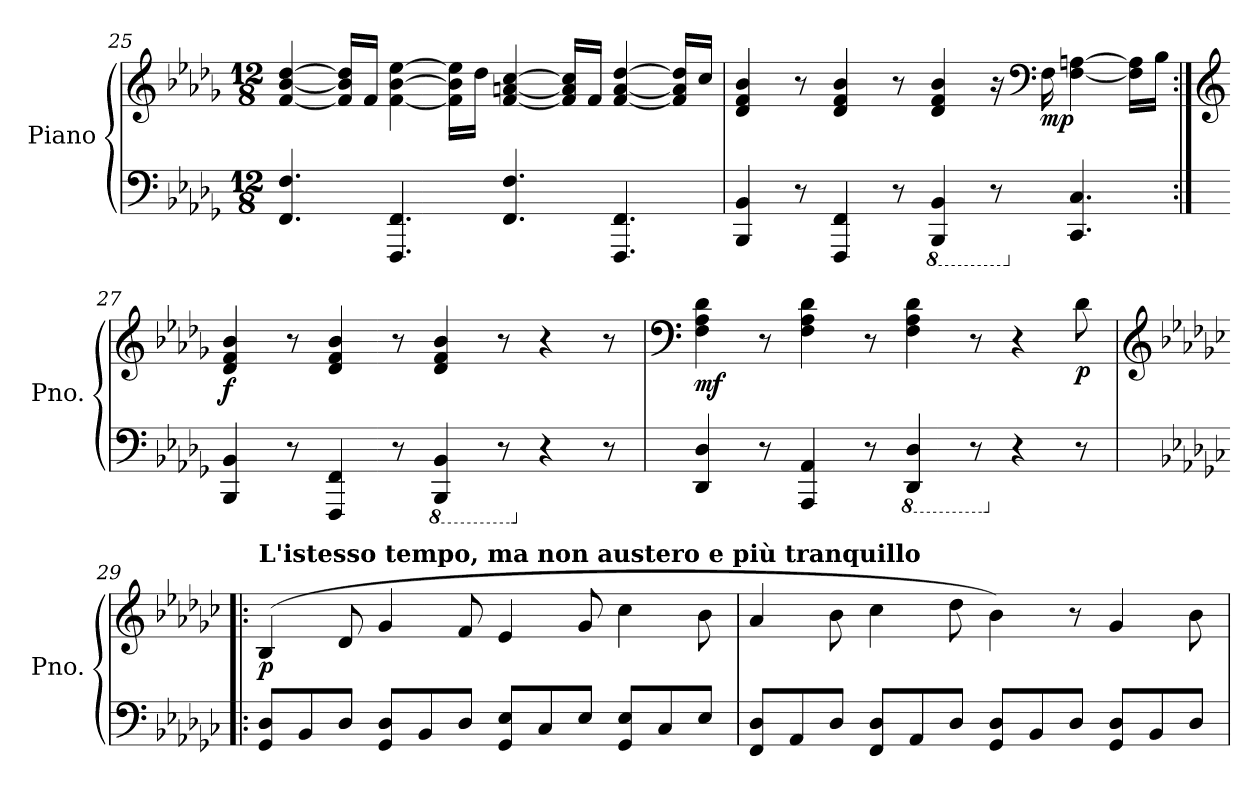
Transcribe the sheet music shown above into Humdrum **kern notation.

**kern	**kern	**dynam
*part1	*part1	*part1
*staff2	*staff1	*staff1/2
*I"Piano	*	*
*I'Pno.	*	*
*clefF4	*clefG2	*
*k[b-e-a-d-g-]	*k[b-e-a-d-g-]	*
*M12/8	*M12/8	*
=25	=25	=25
4.FF/ 4.F/	[4f/ [4b-/ [4dd-/	.
.	16f/] 16b-/] 16dd-/]LL	.
.	16f/JJ	.
4.FFF/ 4.FF/	[4f\ [4b-\ [4ee-\	.
.	16f\] 16b-\] 16ee-\]LL	.
.	16dd-\JJ	.
4.FF/ 4.F/	[4f/ [4an/ [4cc/	.
.	16f/] 16a/] 16cc/]LL	.
.	16f/JJ	.
4.FFF/ 4.FF/	[4f/ [4a/ [4dd-/	.
.	16f/] 16a/] 16dd-/]LL	.
.	16cc/JJ	.
!!LO:LB:g=z
=26	=26	=26
4BBB-/ 4BB-/	4d-/ 4f/ 4b-/	.
8r	8r	.
4FFF/ 4FF/	4d-/ 4f/ 4b-/	.
8r	8r	.
*8ba	*	*
4BBBB-/ 4BBB-/	4d-/ 4f/ 4b-/	.
8r	16r	.
*	*clefF4	*
!	!	!LO:DY:b
.	16F\	mp
*X8ba	*	*
4.CC/ 4.C/	[4F\ [4An\	.
.	16F\] 16A\]LL	.
.	16B-\JJ	.
=27:|!	=27:|!	=27:|!
*	*clefG2	*
!	!	!LO:DY:b
4BBB-/ 4BB-/	4d-/ 4f/ 4b-/	f
8r	8r	.
4FFF/ 4FF/	4d-/ 4f/ 4b-/	.
8r	8r	.
*8ba	*	*
4BBBB-/ 4BBB-/	4d-/ 4f/ 4b-/	.
8r	8r	.
*X8ba	*	*
4r	4r	.
8r	8r	.
=28	=28	=28
*	*clefF4	*
!	!	!LO:DY:b
4DD-/ 4D-/	4F\ 4A-\ 4d-\	mf
8r	8r	.
4AAA-/ 4AA-/	4F\ 4A-\ 4d-\	.
8r	8r	.
*8ba	*	*
4DDD-/ 4DD-/	4F\ 4A-\ 4d-\	.
8r	8r	.
*X8ba	*	*
4r	4r	.
!	!	!LO:DY:b
8r	8d-\	p
!!LO:PB:g=z
=29!|:	=29!|:	=29!|:
*	*clefG2	*
*k[b-e-a-d-g-c-]	*k[b-e-a-d-g-c-]	*
!	!LO:TX:a:B:t=L'istesso tempo, ma non austero e più tranquillo	!
!	!	!LO:DY:b
8GG-/ 8D-/L	(4B-/	p
8BB-/	.	.
8D-/J	8d-/	.
8GG-/ 8D-/L	4g-/	.
8BB-/	.	.
8D-/J	8f/	.
8GG-/ 8E-/L	4e-/	.
8C-/	.	.
8E-/J	8g-/	.
8GG-/ 8E-/L	4cc-\	.
8C-/	.	.
8E-/J	8b-\	.
=30	=30	=30
8FF/ 8D-/L	4a-/	.
8AA-/	.	.
8D-/J	8b-\	.
8FF/ 8D-/L	4cc-\	.
8AA-/	.	.
8D-/J	8dd-\	.
8GG-/ 8D-/L	4b-\)	.
8BB-/	.	.
8D-/J	8r	.
8GG-/ 8D-/L	4g-/	.
8BB-/	.	.
8D-/J	8b-\	.
=	=	=
*-	*-	*-
